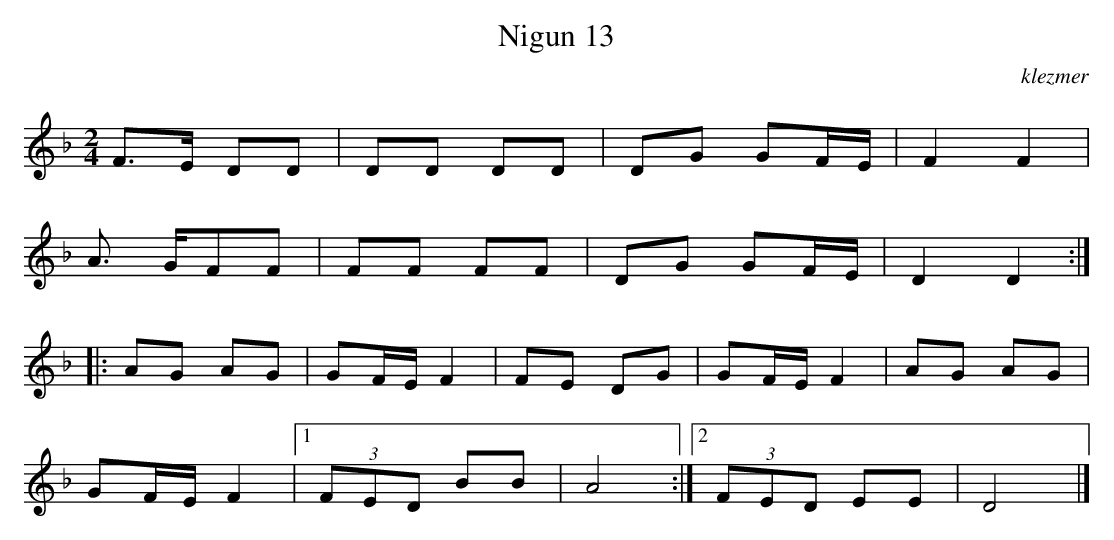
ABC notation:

X:1
T:Nigun 13
O:klezmer
M:2/4
L:1/8
K:Dm
F3/2E/ DD |DD DD |DG GF/E/ |F2 F2 |
A3/2 G/FF |FF FF |DG GF/E/ |D2 D2 :|
|:AG AG |GF/E/ F2 |FE DG |GF/E/ F2 |AG AG |
GF/E/ F2 |1(3FED BB |A4 :|2(3FED  EE|D4 |]
